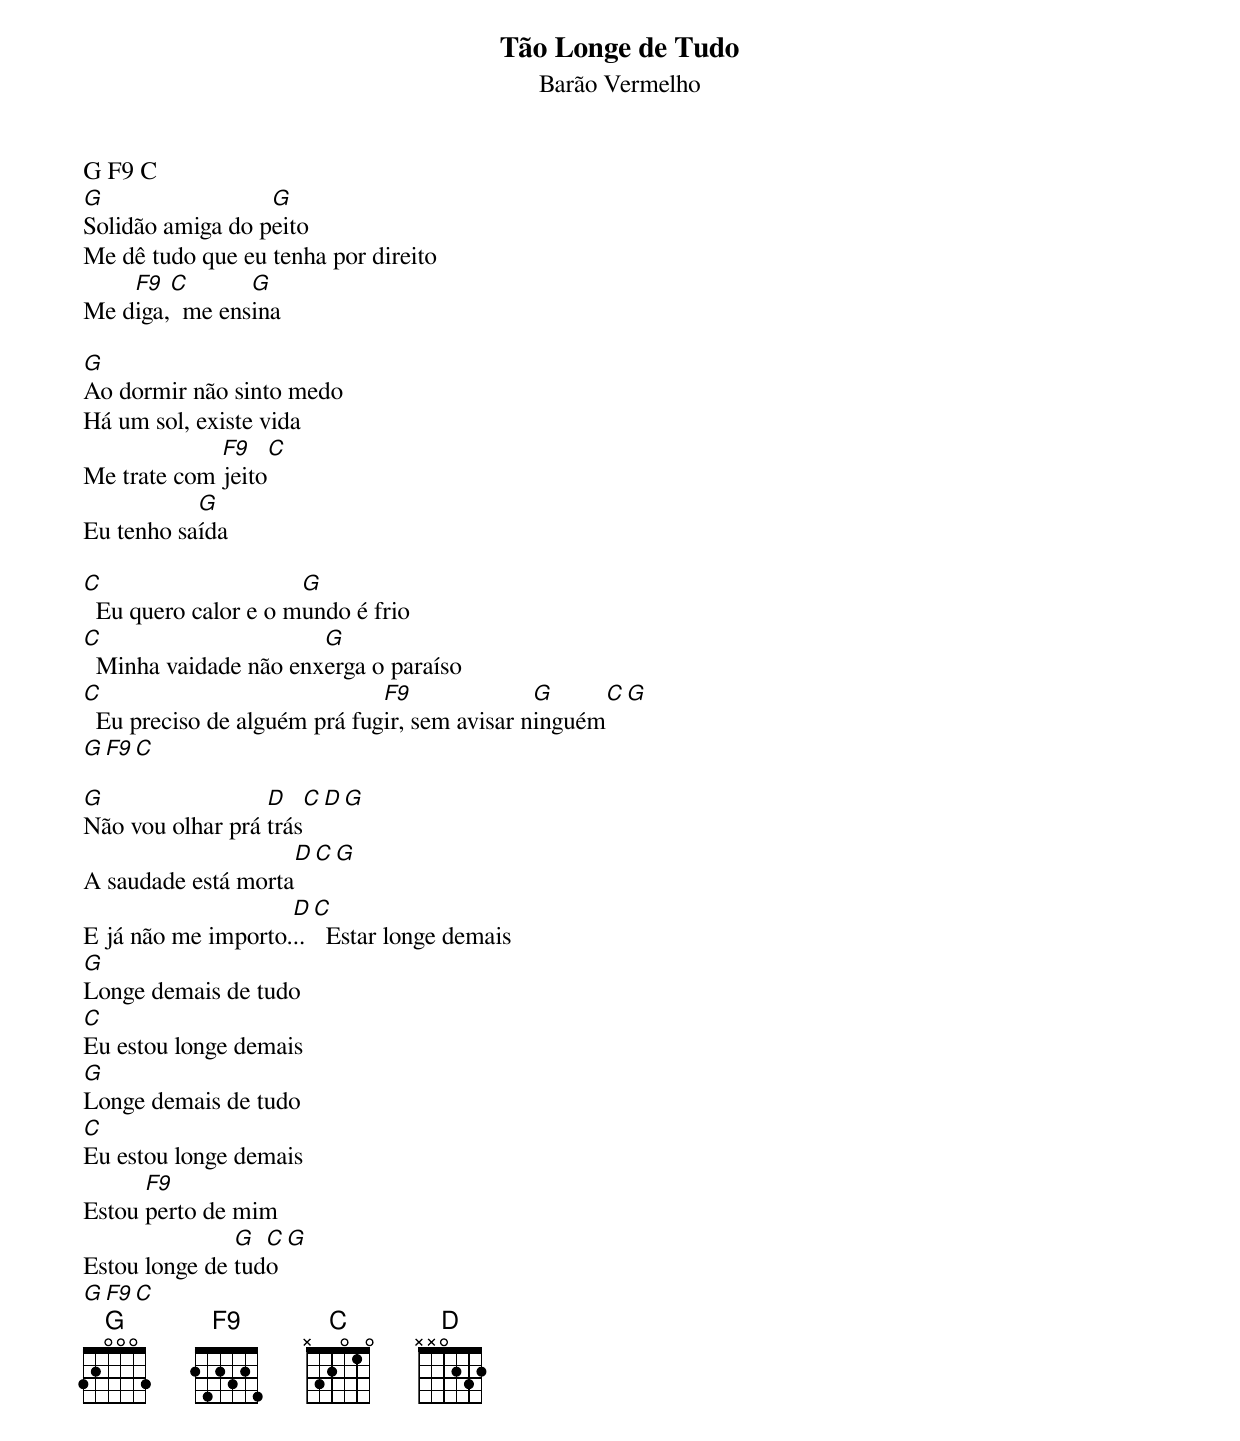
Tão Longe de Tudo
Barão Vermelho

G F9 C
G                 G
Solidão amiga do peito
Me dê tudo que eu tenha por direito
    F9  C       G
Me diga,  me ensina

G
Ao dormir não sinto medo
Há um sol, existe vida
             F9       C
Me trate com jeito
           G
Eu tenho saída

C                     G
  Eu quero calor e o mundo é frio
C                      G
  Minha vaidade não enxerga o paraíso
C                             F9              G     C G
  Eu preciso de alguém prá fugir, sem avisar ninguém
G F9 C

G                 D    C  D G
Não vou olhar prá trás
                     D  C  G
A saudade está morta
                    D  C
E já não me importo...   Estar longe demais
G
Longe demais de tudo
C
Eu estou longe demais
G
Longe demais de tudo
C
Eu estou longe demais
      F9
Estou perto de mim
               G  C  G
Estou longe de tudo
G F9 C
